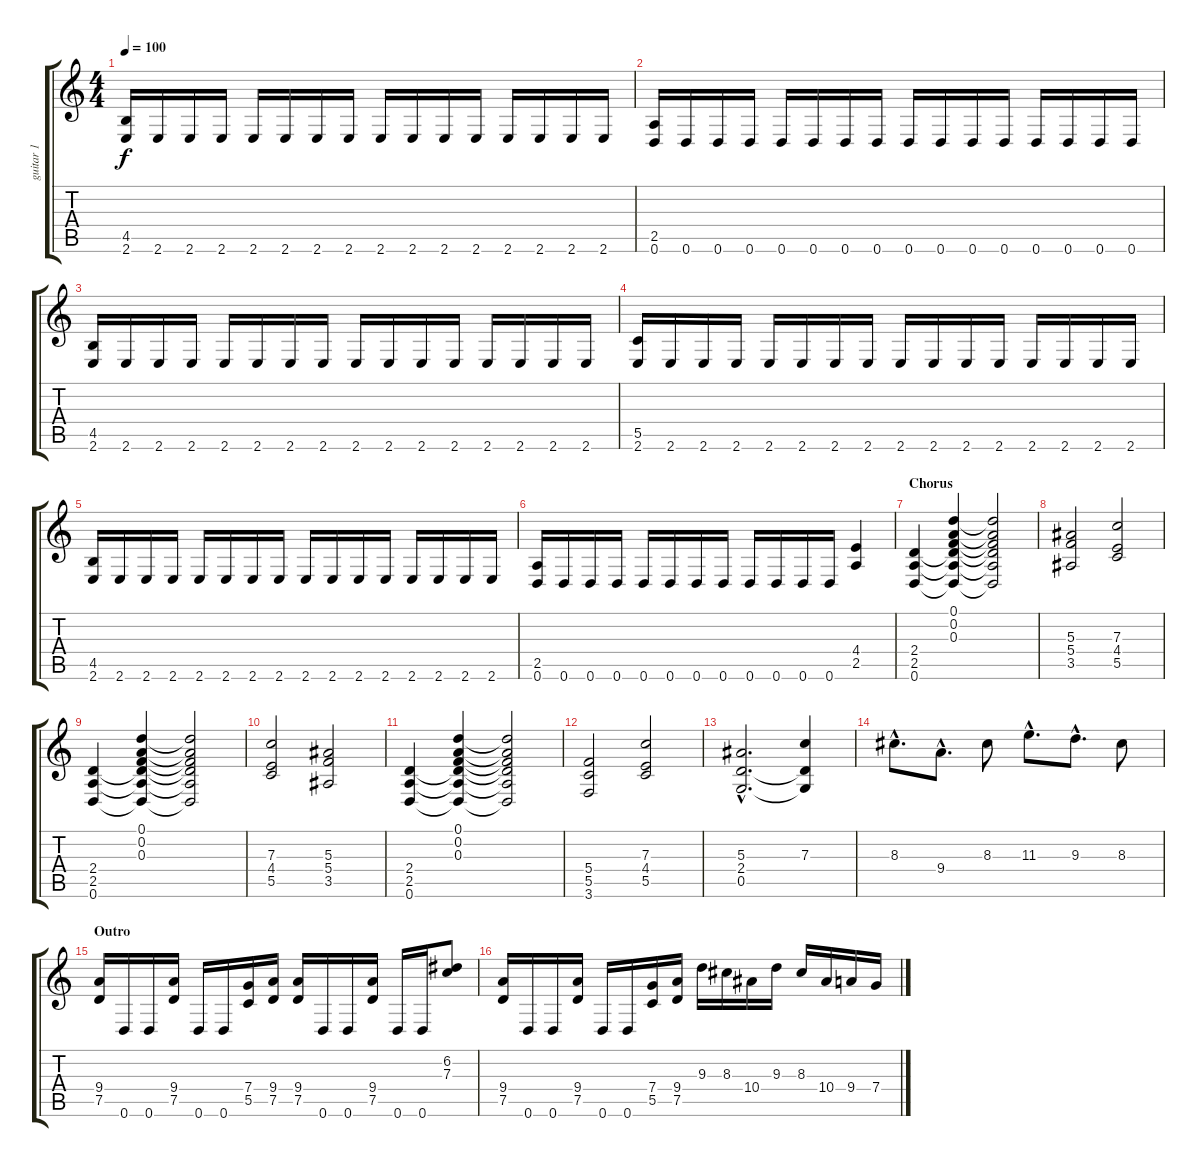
\track ("guitar 1" "guitar 1") {instrument distortionguitar}
\staff {score tabs}
\tuning (D4 A3 F3 C3 G2 D2) {hide}
\ts (4 4)
\tempo 100
\clef g2
\ks c
(4.5 2.6).16{dy f} 2.6.16 2.6.16 2.6.16 2.6.16 2.6.16 2.6.16 2.6.16 2.6.16 2.6.16 2.6.16 2.6.16 2.6.16 2.6.16 2.6.16 2.6.16 |
(2.5 0.6).16 0.6.16 0.6.16 0.6.16 0.6.16 0.6.16 0.6.16 0.6.16 0.6.16 0.6.16 0.6.16 0.6.16 0.6.16 0.6.16 0.6.16 0.6.16 |
(4.5 2.6).16 2.6.16 2.6.16 2.6.16 2.6.16 2.6.16 2.6.16 2.6.16 2.6.16 2.6.16 2.6.16 2.6.16 2.6.16 2.6.16 2.6.16 2.6.16 |
(5.5 2.6).16 2.6.16 2.6.16 2.6.16 2.6.16 2.6.16 2.6.16 2.6.16 2.6.16 2.6.16 2.6.16 2.6.16 2.6.16 2.6.16 2.6.16 2.6.16 |
(4.5 2.6).16 2.6.16 2.6.16 2.6.16 2.6.16 2.6.16 2.6.16 2.6.16 2.6.16 2.6.16 2.6.16 2.6.16 2.6.16 2.6.16 2.6.16 2.6.16 |
(2.5 0.6).16 0.6.16 0.6.16 0.6.16 0.6.16 0.6.16 0.6.16 0.6.16 0.6.16 0.6.16 0.6.16 0.6.16 (4.4 2.5).4 |
\section ("" "Chorus")
(2.4 2.5 0.6).4 (0.1 0.2 0.3 2.4{t} 2.5{t} 0.6{t}).4 (0.1{t} 0.2{t} 0.3{t} 2.4{t} 2.5{t} 0.6{t}).2 |
(5.3 5.4 3.5).2 (7.3 4.4 5.5).2 |
(2.4 2.5 0.6).4 (0.1 0.2 0.3 2.4{t} 2.5{t} 0.6{t}).4 (0.1{t} 0.2{t} 0.3{t} 2.4{t} 2.5{t} 0.6{t}).2 |
(7.3 4.4 5.5).2 (5.3 5.4 3.5).2 |
(2.4 2.5 0.6).4 (0.1 0.2 0.3 2.4{t} 2.5{t} 0.6{t}).4 (0.1{t} 0.2{t} 0.3{t} 2.4{t} 2.5{t} 0.6{t}).2 |
(5.4 5.5 3.6).2 (7.3 4.4 5.5).2 |
(5.3{hac} 2.4{hac} 0.5{hac}).2{d} (7.3 2.4{t} 0.5{t}).4 |
8.3{hac}.8{d} 9.4{hac}.8{d} 8.3.8 11.3{hac}.8{d} 9.3{hac}.8{d} 8.3.8 |
\section ("" "Outro")
(9.4 7.5).16 0.6.16 0.6.16 (9.4 7.5).16 0.6.16 0.6.16 (7.4 5.5).16 (9.4 7.5).16 (9.4 7.5).16 0.6.16 0.6.16 (9.4 7.5).16 0.6.16 0.6.16 (6.2 7.3).8 |
(9.4 7.5).16 0.6.16 0.6.16 (9.4 7.5).16 0.6.16 0.6.16 (7.4 5.5).16 (9.4 7.5).16 9.3.16 8.3.16 10.4.16 9.3.16 8.3.16 10.4.16 9.4.16 7.4.16
